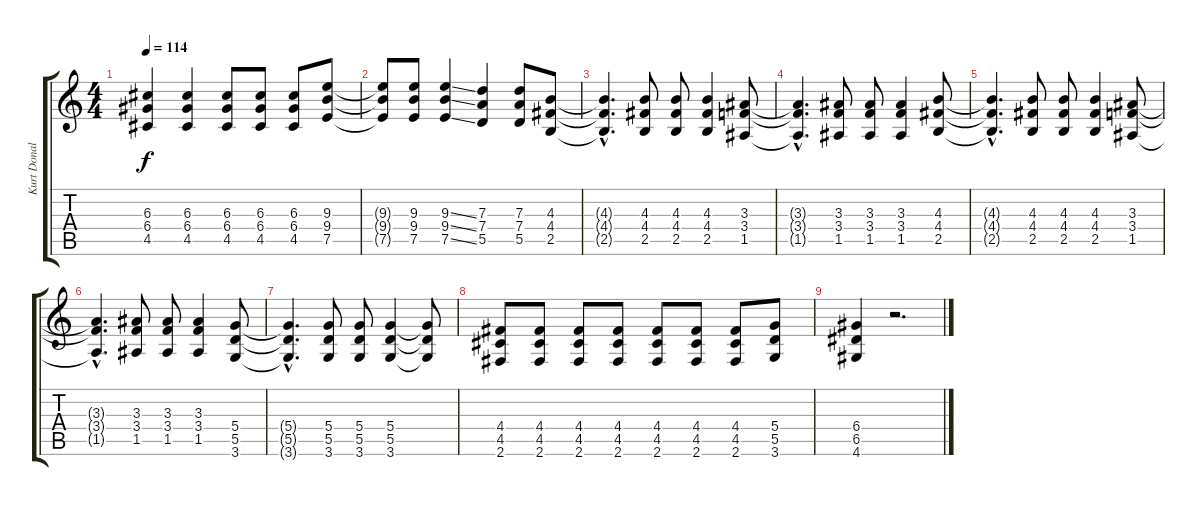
\track ("Kurt Donald Cobain (Guitare)" "Kurt Donal") {instrument electricguitarmuted}
\staff {score tabs}
\tuning (E4 B3 G3 D3 A2 E2) {hide}
\ts (4 4)
\tempo 114
\clef g2
\ks c
(6.3 6.4 4.5).4{dy f} (6.3 6.4 4.5).4 (6.3 6.4 4.5).8 (6.3 6.4 4.5).8 (6.3 6.4 4.5).8 (9.3 9.4 7.5).8 |
(9.3{t} 9.4{t} 7.5{t}).8 (9.3 9.4 7.5).8 (9.3{ss} 9.4{ss} 7.5{ss}).4 (7.3 7.4 5.5).4 (7.3 7.4 5.5).8 (4.3 4.4 2.5).8 |
(4.3{hac t} 4.4{hac t} 2.5{hac t}).4{d} (4.3 4.4 2.5).8 (4.3 4.4 2.5).8 (4.3 4.4 2.5).4 (3.3 3.4 1.5).8 |
(3.3{hac t} 3.4{hac t} 1.5{hac t}).4{d} (3.3 3.4 1.5).8 (3.3 3.4 1.5).8 (3.3 3.4 1.5).4 (4.3 4.4 2.5).8 |
(4.3{hac t} 4.4{hac t} 2.5{hac t}).4{d} (4.3 4.4 2.5).8 (4.3 4.4 2.5).8 (4.3 4.4 2.5).4 (3.3 3.4 1.5).8 |
(3.3{hac t} 3.4{hac t} 1.5{hac t}).4{d} (3.3 3.4 1.5).8 (3.3 3.4 1.5).8 (3.3 3.4 1.5).4 (5.4 5.5 3.6).8 |
(5.4{hac t} 5.5{hac t} 3.6{hac t}).4{d} (5.4 5.5 3.6).8 (5.4 5.5 3.6).8 (5.4 5.5 3.6).4 (5.4{t} 5.5{t} 3.6{t}).8 |
(4.4 4.5 2.6).8 (4.4 4.5 2.6).8 (4.4 4.5 2.6).8 (4.4 4.5 2.6).8 (4.4 4.5 2.6).8 (4.4 4.5 2.6).8 (4.4 4.5 2.6).8 (5.4 5.5 3.6).8 |
(6.4 6.5 4.6).4 r.2{d}
